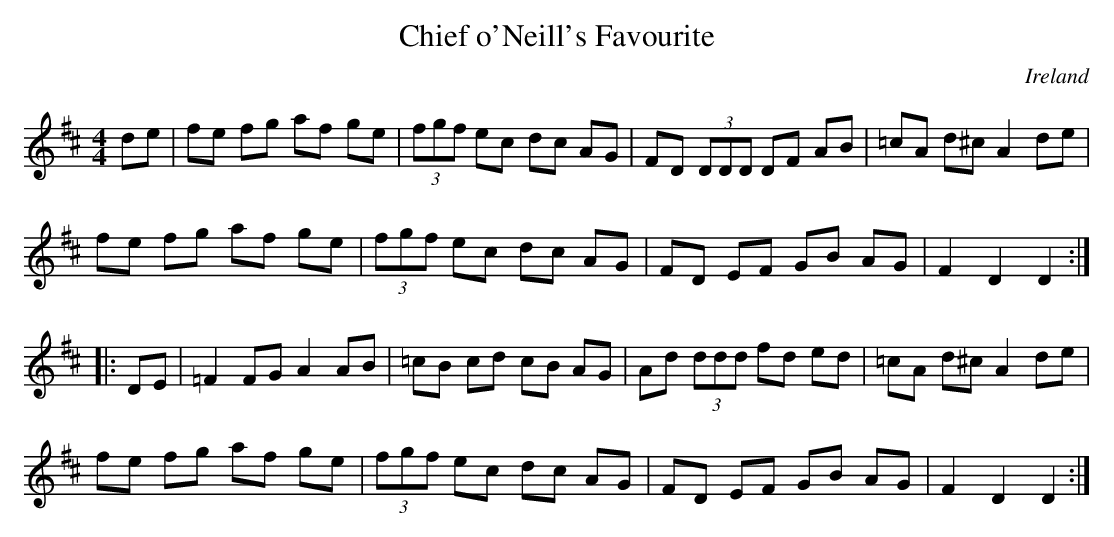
X:1
T:Chief o'Neill's Favourite
M:4/4
O:Ireland
K:D major
de|\
fe fg af ge|(3fgf ec dc AG|\
FD (3DDD DF AB|=cA d^c A2 de|
fe fg af ge|(3fgf ec dc AG|FD EF GB AG|F2D2D2::
DE|\
=F2 FG A2AB|=cB cd cB AG|\
Ad (3ddd fd ed|=cA d^c A2 de|
fe fg af ge|(3fgf ec dc AG|FD EF GB AG|F2D2D2:|
